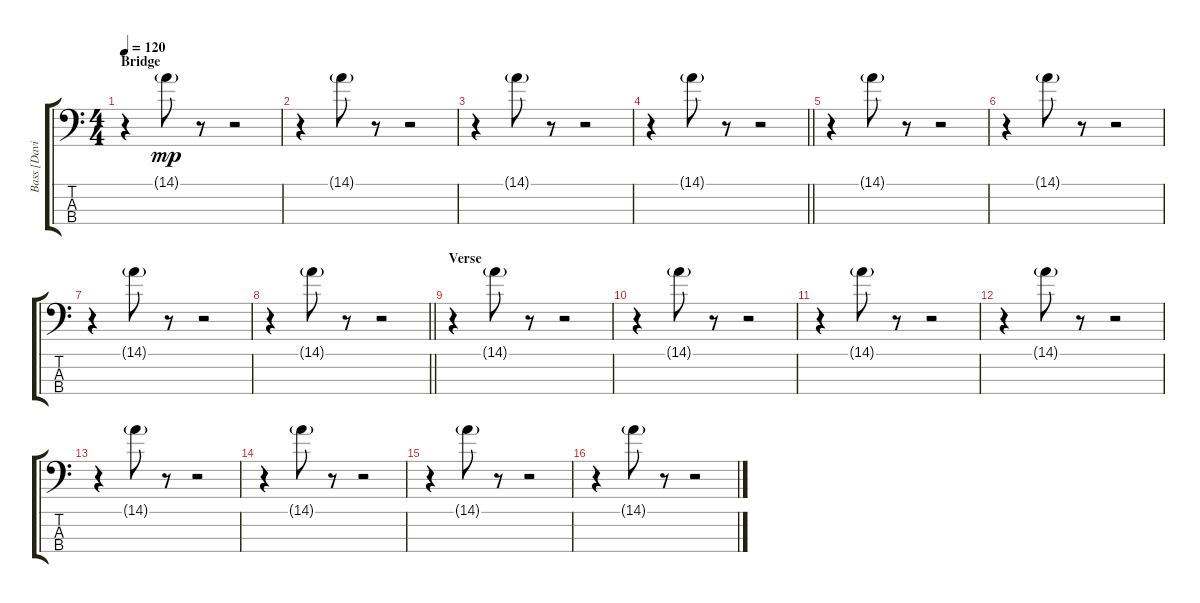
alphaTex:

\track ("Bass [David J.]" "Bass [Davi") {instrument electricbassfinger}
\staff {score tabs}
\tuning (G2 D2 A1 E1) {hide}
\ts (4 4)
\section ("" "Bridge")
\tempo 120
\clef f4
\ks c
r.4{dy mp} 14.1{g}.8 r.8 r.2 |
r.4 14.1{g}.8 r.8 r.2 |
r.4 14.1{g}.8 r.8 r.2 |
\barLineRight lightlight
r.4 14.1{g}.8 r.8 r.2 |
r.4 14.1{g}.8 r.8 r.2 |
r.4 14.1{g}.8 r.8 r.2 |
r.4 14.1{g}.8 r.8 r.2 |
\barLineRight lightlight
r.4 14.1{g}.8 r.8 r.2 |
\section ("" "Verse")
r.4 14.1{g}.8 r.8 r.2 |
r.4 14.1{g}.8 r.8 r.2 |
r.4 14.1{g}.8 r.8 r.2 |
r.4 14.1{g}.8 r.8 r.2 |
r.4 14.1{g}.8 r.8 r.2 |
r.4 14.1{g}.8 r.8 r.2 |
r.4 14.1{g}.8 r.8 r.2 |
r.4 14.1{g}.8 r.8 r.2
